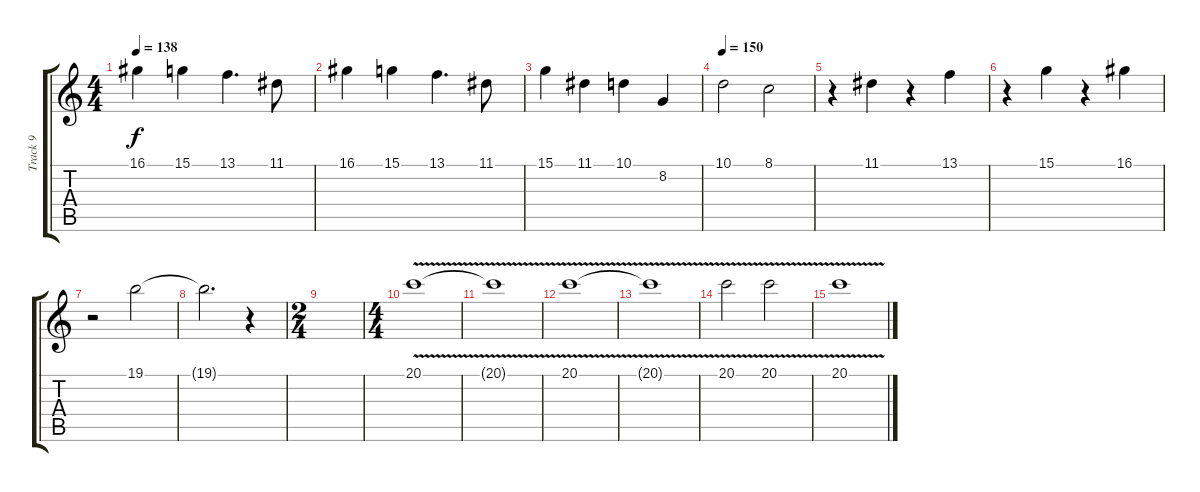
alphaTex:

\track ("Track 9" "Track 9") {instrument flute}
\staff {score tabs}
\tuning (E4 B3 G3 D3 A2 E2) {hide}
\ts (4 4)
\tempo 138
\clef g2
\ks c
16.1.4{dy f} 15.1.4 13.1.4{d} 11.1.8 |
16.1.4 15.1.4 13.1.4{d} 11.1.8 |
15.1.4 11.1.4 10.1.4 8.2.4 |
\tempo 150
10.1.2 8.1.2 |
r.4 11.1.4 r.4 13.1.4 |
r.4 15.1.4 r.4 16.1.4 |
r.2 19.1.2 |
19.1{t}.2{d} r.4 |
\ts (2 4)
|
\ts (4 4)
20.1{v}.1 |
20.1{t}.1 |
20.1{v}.1 |
20.1{t}.1 |
20.1{v}.2 20.1{v}.2 |
20.1{v}.1
